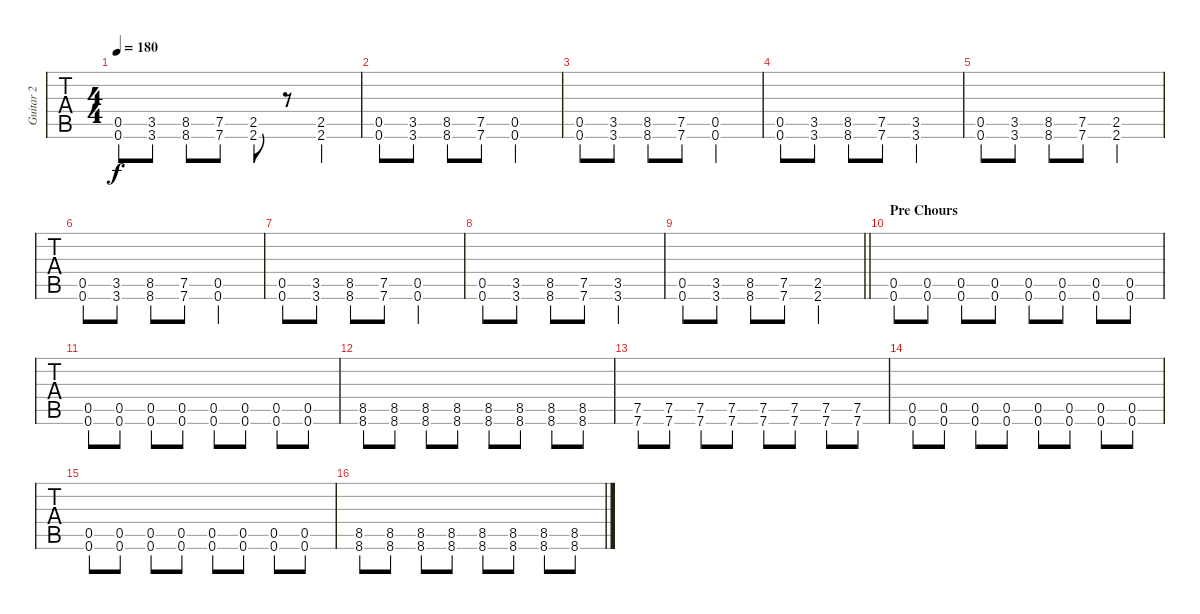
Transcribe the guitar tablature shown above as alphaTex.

\track ("Guitar 2" "Guitar 2") {instrument distortionguitar}
\staff {tabs}
\tuning (Db4 Ab3 E3 B2 Gb2 B1) {hide}
\ts (4 4)
\tempo 180
\clef g2
\ks c
(0.5 0.6).8{dy f} (3.5 3.6).8 (8.5 8.6).8 (7.5 7.6).8 (2.5 2.6).8 r.8 (2.5 2.6).4 |
(0.5 0.6).8 (3.5 3.6).8 (8.5 8.6).8 (7.5 7.6).8 (0.5 0.6).2 |
(0.5 0.6).8 (3.5 3.6).8 (8.5 8.6).8 (7.5 7.6).8 (0.5 0.6).2 |
(0.5 0.6).8 (3.5 3.6).8 (8.5 8.6).8 (7.5 7.6).8 (3.5 3.6).2 |
(0.5 0.6).8 (3.5 3.6).8 (8.5 8.6).8 (7.5 7.6).8 (2.5 2.6).2 |
(0.5 0.6).8 (3.5 3.6).8 (8.5 8.6).8 (7.5 7.6).8 (0.5 0.6).2 |
(0.5 0.6).8 (3.5 3.6).8 (8.5 8.6).8 (7.5 7.6).8 (0.5 0.6).2 |
(0.5 0.6).8 (3.5 3.6).8 (8.5 8.6).8 (7.5 7.6).8 (3.5 3.6).2 |
\barLineRight lightlight
(0.5 0.6).8 (3.5 3.6).8 (8.5 8.6).8 (7.5 7.6).8 (2.5 2.6).2 |
\section ("" "Pre Chours")
(0.5 0.6).8 (0.5 0.6).8 (0.5 0.6).8 (0.5 0.6).8 (0.5 0.6).8 (0.5 0.6).8 (0.5 0.6).8 (0.5 0.6).8 |
(0.5 0.6).8 (0.5 0.6).8 (0.5 0.6).8 (0.5 0.6).8 (0.5 0.6).8 (0.5 0.6).8 (0.5 0.6).8 (0.5 0.6).8 |
(8.5 8.6).8 (8.5 8.6).8 (8.5 8.6).8 (8.5 8.6).8 (8.5 8.6).8 (8.5 8.6).8 (8.5 8.6).8 (8.5 8.6).8 |
(7.5 7.6).8 (7.5 7.6).8 (7.5 7.6).8 (7.5 7.6).8 (7.5 7.6).8 (7.5 7.6).8 (7.5 7.6).8 (7.5 7.6).8 |
(0.5 0.6).8 (0.5 0.6).8 (0.5 0.6).8 (0.5 0.6).8 (0.5 0.6).8 (0.5 0.6).8 (0.5 0.6).8 (0.5 0.6).8 |
(0.5 0.6).8 (0.5 0.6).8 (0.5 0.6).8 (0.5 0.6).8 (0.5 0.6).8 (0.5 0.6).8 (0.5 0.6).8 (0.5 0.6).8 |
(8.5 8.6).8 (8.5 8.6).8 (8.5 8.6).8 (8.5 8.6).8 (8.5 8.6).8 (8.5 8.6).8 (8.5 8.6).8 (8.5 8.6).8
